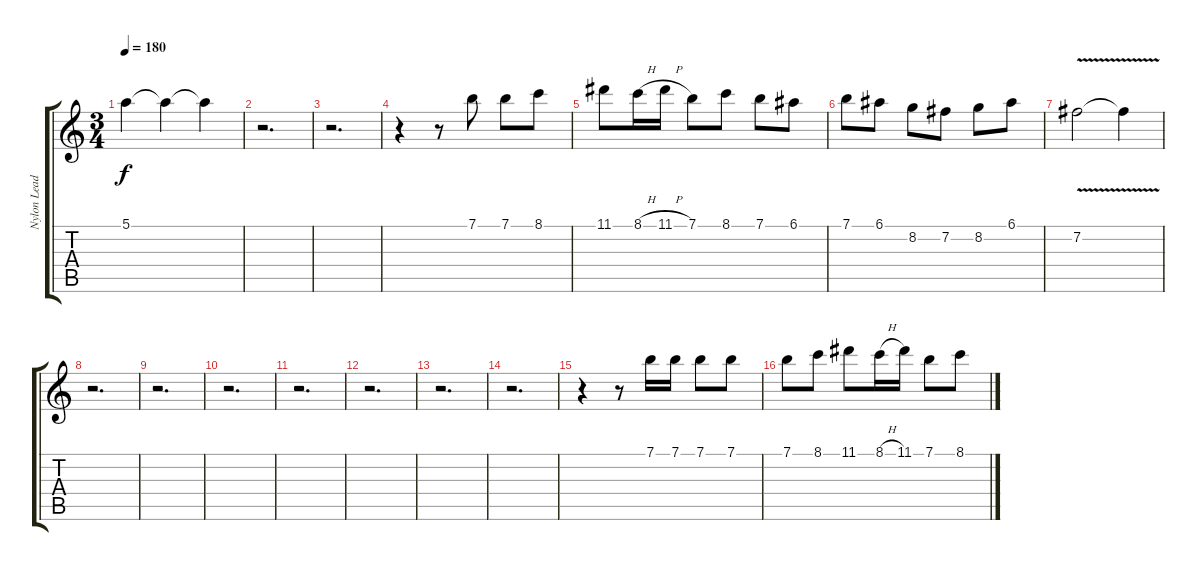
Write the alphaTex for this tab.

\track ("Nylon Lead" "Nylon Lead") {instrument acousticguitarnylon}
\staff {score tabs}
\tuning (E4 B3 G3 D3 A2 E2) {hide}
\ts (3 4)
\tempo 180
\clef g2
\ks c
5.1.4{dy f} 5.1{t}.4 5.1{t}.4 |
r.2{d} |
r.2{d} |
r.4 r.8 7.1.8 7.1.8 8.1.8 |
11.1.8 8.1{h}.16 11.1{h}.16 7.1.8 8.1.8 7.1.8 6.1.8 |
7.1.8 6.1.8 8.2.8 7.2.8 8.2.8 6.1.8 |
7.2{v}.2 7.2{t}.4 |
r.2{d} |
r.2{d} |
r.2{d} |
r.2{d} |
r.2{d} |
r.2{d} |
r.2{d} |
r.4 r.8 7.1.16 7.1.16 7.1.8 7.1.8 |
7.1.8 8.1.8 11.1.8 8.1{h}.16 11.1.16 7.1.8 8.1.8
